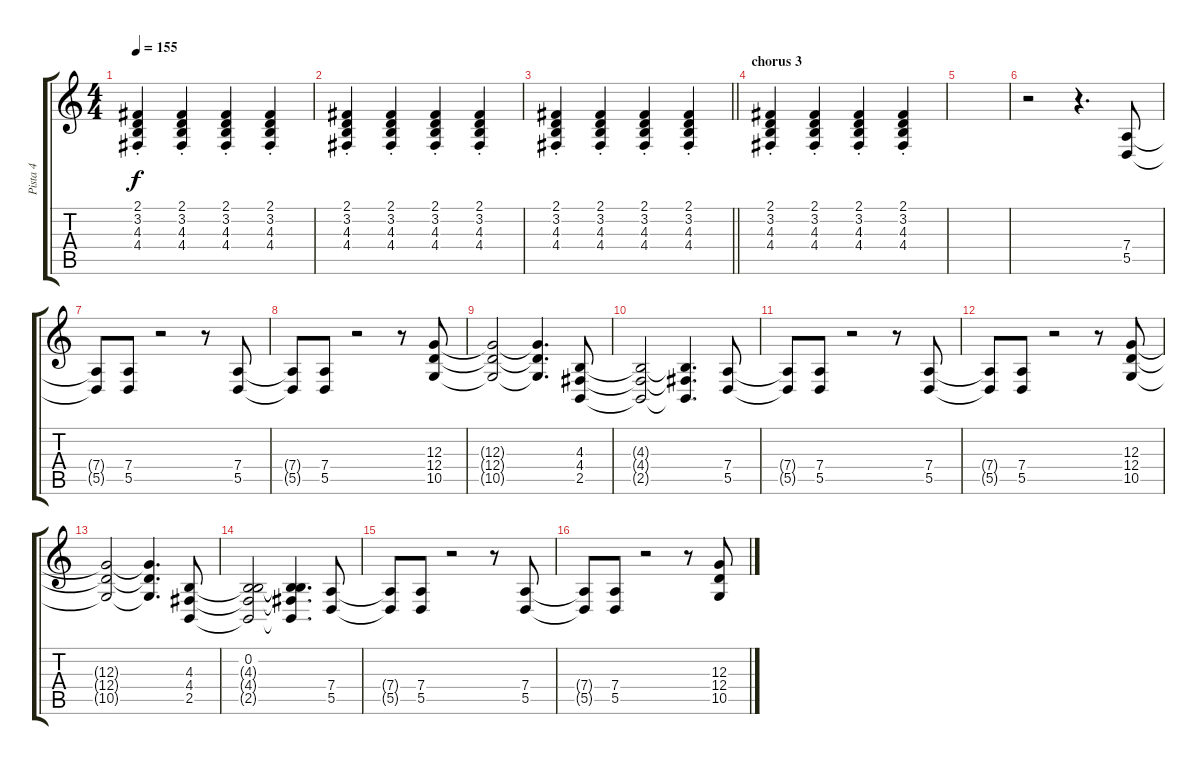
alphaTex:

\track ("Pista 4" "Pista 4") {instrument drawbarorgan}
\staff {score tabs}
\tuning (E4 B3 G3 D3 A2 E2) {hide}
\ts (4 4)
\tempo 155
\clef g2
\ks c
(2.1{st} 3.2{st} 4.3{st} 4.4{st}).4{dy f} (2.1{st} 3.2{st} 4.3{st} 4.4{st}).4 (2.1{st} 3.2{st} 4.3{st} 4.4{st}).4 (2.1{st} 3.2{st} 4.3{st} 4.4{st}).4 |
(2.1{st} 3.2{st} 4.3{st} 4.4{st}).4 (2.1{st} 3.2{st} 4.3{st} 4.4{st}).4 (2.1{st} 3.2{st} 4.3{st} 4.4{st}).4 (2.1{st} 3.2{st} 4.3{st} 4.4{st}).4 |
\barLineRight lightlight
(2.1{st} 3.2{st} 4.3{st} 4.4{st}).4 (2.1{st} 3.2{st} 4.3{st} 4.4{st}).4 (2.1{st} 3.2{st} 4.3{st} 4.4{st}).4 (2.1{st} 3.2{st} 4.3{st} 4.4{st}).4 |
\section ("" "chorus 3")
(2.1{st} 3.2{st} 4.3{st} 4.4{st}).4 (2.1{st} 3.2{st} 4.3{st} 4.4{st}).4 (2.1{st} 3.2{st} 4.3{st} 4.4{st}).4 (2.1{st} 3.2{st} 4.3{st} 4.4{st}).4 |
|
r.2{volume 10 instrument drawbarorgan} r.4{d} (7.4 5.5).8 |
(7.4{t} 5.5{t}).8 (7.4 5.5).8 r.2 r.8 (7.4 5.5).8 |
(7.4{t} 5.5{t}).8 (7.4 5.5).8 r.2 r.8 (12.3 12.4 10.5).8 |
(12.3{t} 12.4{t} 10.5{t}).2 (12.3{t} 12.4{t} 10.5{t}).4{d} (4.3 4.4 2.5).8 |
(4.3{t} 4.4{t} 2.5{t}).2 (4.3{t} 4.4{t} 2.5{t}).4{d} (7.4 5.5).8 |
(7.4{t} 5.5{t}).8 (7.4 5.5).8 r.2 r.8 (7.4 5.5).8 |
(7.4{t} 5.5{t}).8 (7.4 5.5).8 r.2 r.8 (12.3 12.4 10.5).8 |
(12.3{t} 12.4{t} 10.5{t}).2 (12.3{t} 12.4{t} 10.5{t}).4{d} (4.3 4.4 2.5).8 |
(0.2 4.3{t} 4.4{t} 2.5{t}).2 (0.2{t} 4.3{t} 4.4{t} 2.5{t}).4{d} (7.4 5.5).8 |
(7.4{t} 5.5{t}).8 (7.4 5.5).8 r.2 r.8 (7.4 5.5).8 |
(7.4{t} 5.5{t}).8 (7.4 5.5).8 r.2 r.8 (12.3 12.4 10.5).8
